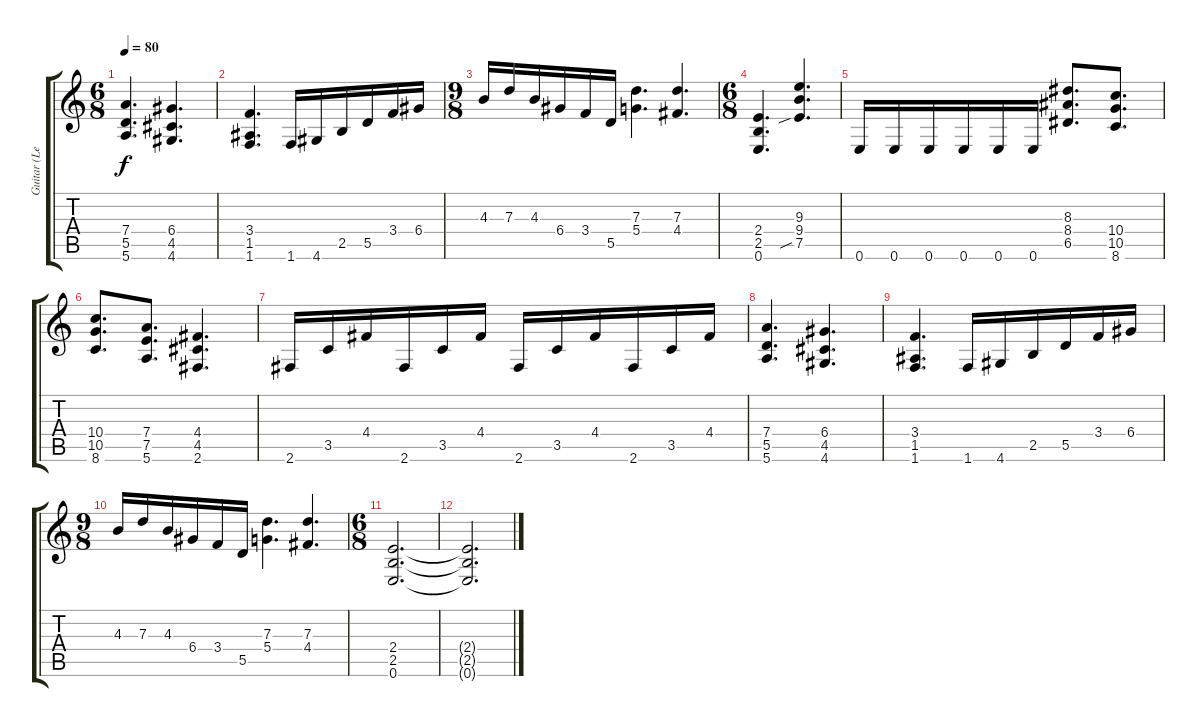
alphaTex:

\track ("Guitar (Leon)" "Guitar (Le") {instrument distortionguitar}
\staff {score tabs}
\tuning (E4 B3 G3 D3 A2 E2) {hide}
\ts (6 8)
\tempo 80
\clef g2
\ks c
(7.4 5.5 5.6).4{d dy f} (6.4 4.5 4.6).4{d} |
(3.4 1.5 1.6).4{d} 1.6.16 4.6.16 2.5.16 5.5.16 3.4.16 6.4.16 |
\ts (9 8)
4.3.16 7.3.16 4.3.16 6.4.16 3.4.16 5.5.16 (7.3 5.4).4{d} (7.3 4.4).4{d} |
\ts (6 8)
(2.4 2.5 0.6).4{d} (9.3 9.4 7.5{sib}).4{d} |
0.6.16 0.6.16 0.6.16 0.6.16 0.6.16 0.6.16 (8.3 8.4 6.5).8{d} (10.4 10.5 8.6).8{d} |
(10.4 10.5 8.6).8{d} (7.4 7.5 5.6).8{d} (4.4 4.5 2.6).4{d} |
2.6.16 3.5.16 4.4.16 2.6.16 3.5.16 4.4.16 2.6.16 3.5.16 4.4.16 2.6.16 3.5.16 4.4.16 |
(7.4 5.5 5.6).4{d} (6.4 4.5 4.6).4{d} |
(3.4 1.5 1.6).4{d} 1.6.16 4.6.16 2.5.16 5.5.16 3.4.16 6.4.16 |
\ts (9 8)
4.3.16 7.3.16 4.3.16 6.4.16 3.4.16 5.5.16 (7.3 5.4).4{d} (7.3 4.4).4{d} |
\ts (6 8)
(2.4 2.5 0.6).2{d} |
(2.4{t} 2.5{t} 0.6{t}).2{d}
